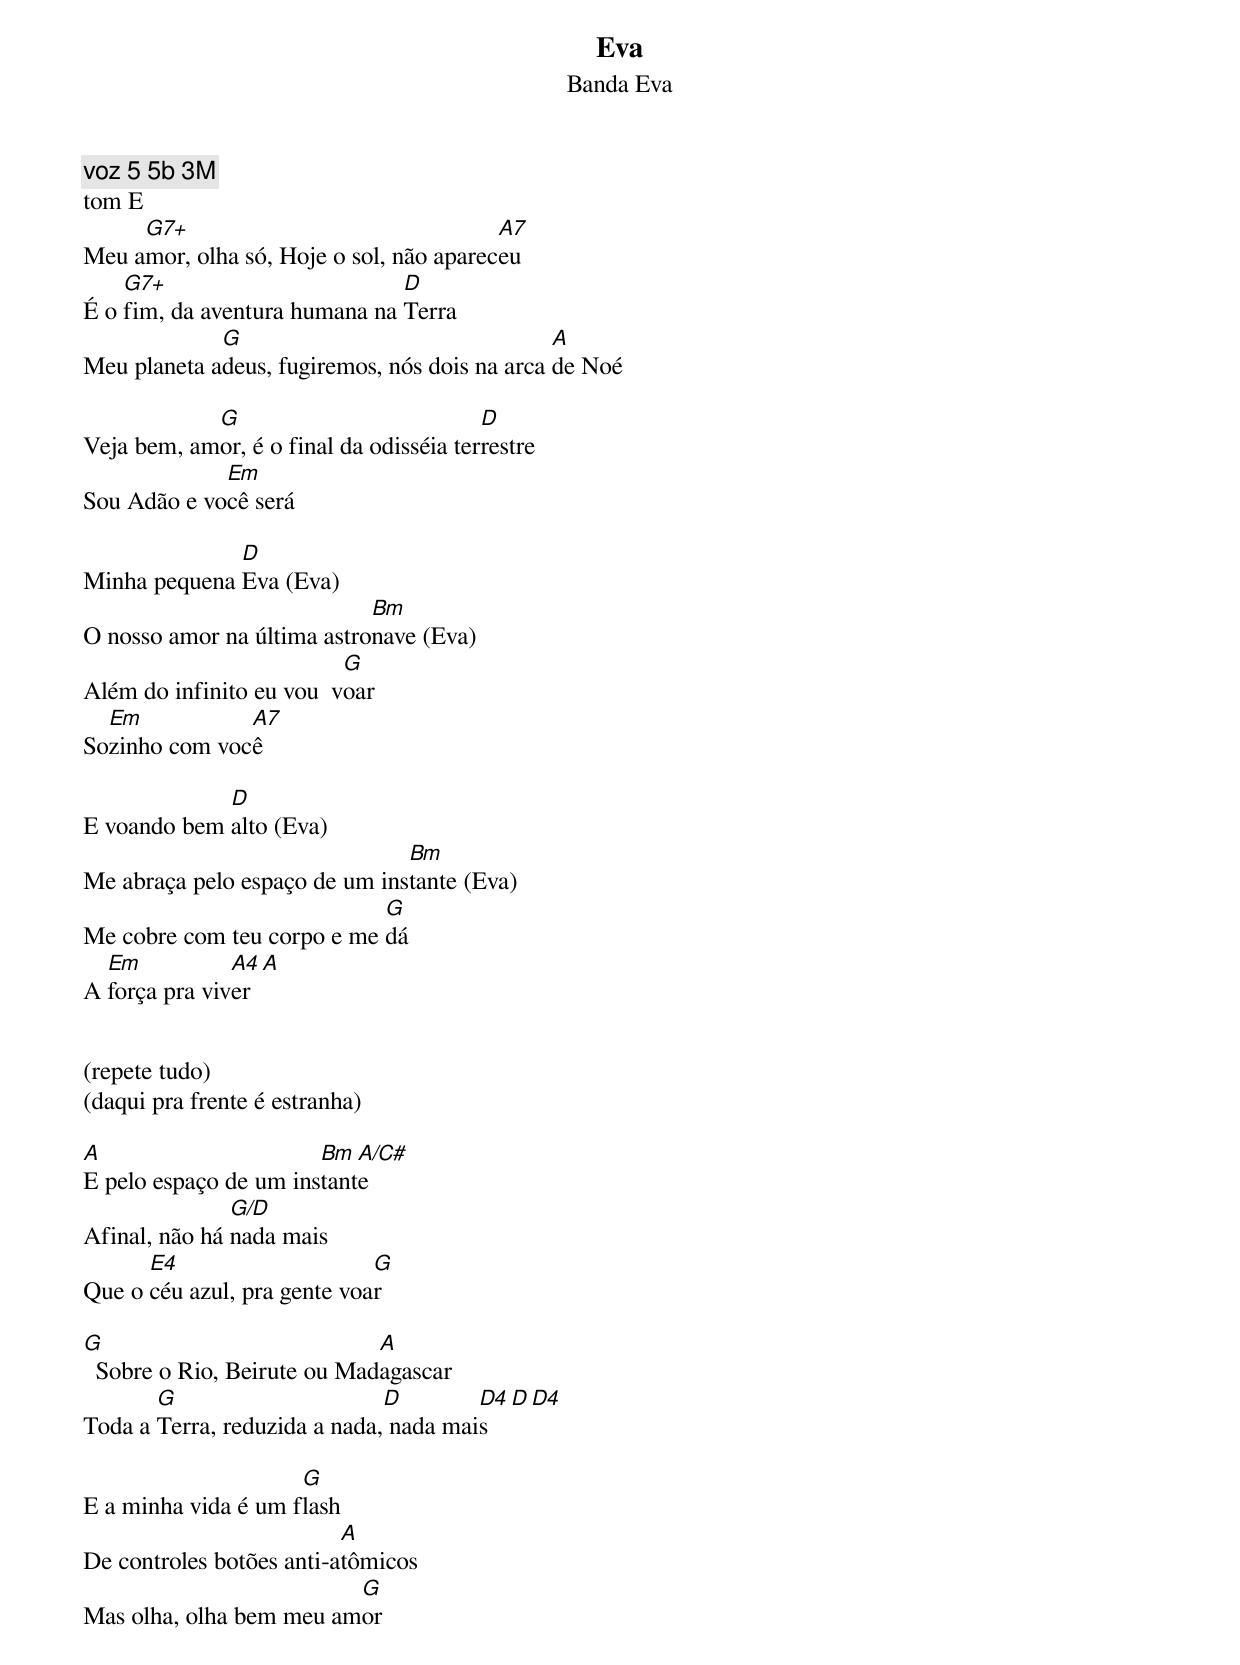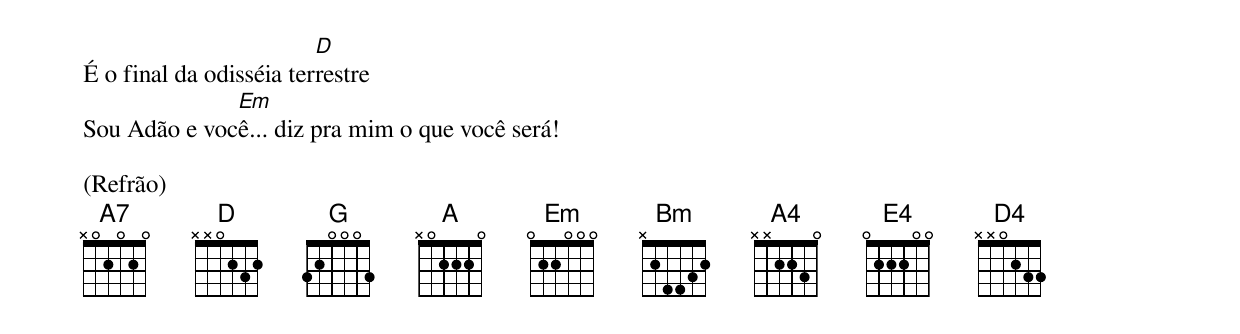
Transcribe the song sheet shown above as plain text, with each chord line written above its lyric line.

Eva
Banda Eva

voz 5 5b 3M
tom E
     G7+                                 A7
Meu amor, olha só, Hoje o sol, não apareceu
    G7+                        D
É o fim, da aventura humana na Terra
             G                                 A
Meu planeta adeus, fugiremos, nós dois na arca de Noé

            G                            D
Veja bem, amor, é o final da odisséia terrestre
             Em
Sou Adão e você será

              D
Minha pequena Eva (Eva)
                            Bm
O nosso amor na última astronave (Eva)
                          G
Além do infinito eu vou  voar
  Em           A7
Sozinho com você

             D
E voando bem alto (Eva)
                               Bm
Me abraça pelo espaço de um instante (Eva)
                            G
Me cobre com teu corpo e me dá
  Em           A4   A
A força pra viver


(repete tudo)
(daqui pra frente é estranha)

A                      Bm  A/C#
E pelo espaço de um instante
               G/D
Afinal, não há nada mais
      E4                     G
Que o céu azul, pra gente voar

G                            A
  Sobre o Rio, Beirute ou Madagascar
       G                      D        D4  D  D4
Toda a Terra, reduzida a nada, nada mais

                     G
E a minha vida é um flash
                          A
De controles botões anti-atômicos
                         G
Mas olha, olha bem meu amor
                         D
É o final da odisséia terrestre
              Em
Sou Adão e você... diz pra mim o que você será!

(Refrão)
